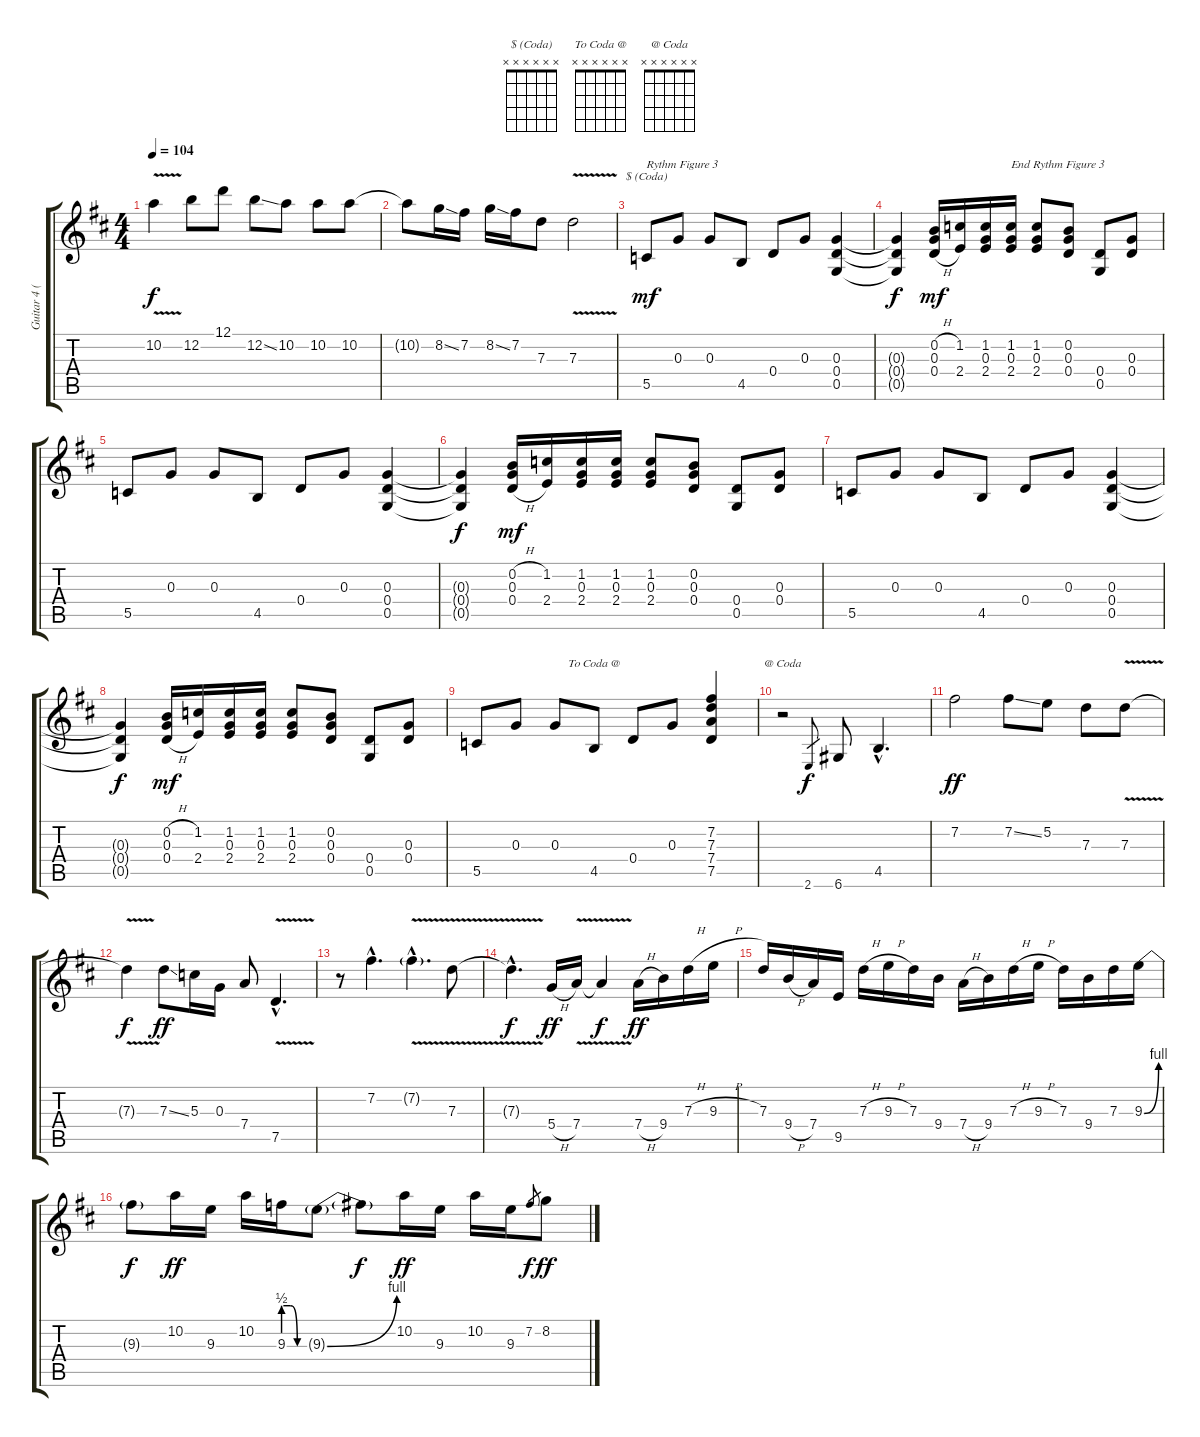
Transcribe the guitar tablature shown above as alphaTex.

\track ("Guitar 4 (Lead-Solo)" "Guitar 4 (") {instrument electricguitarclean}
\staff {score tabs}
\tuning (D4 B3 G3 D3 G2 D2) {hide}
\chord ("$ (Coda)" x x x x x x)
\chord ("To Coda @" x x x x x x)
\chord ("@ Coda" x x x x x x)
\ts (4 4)
\tempo 104
\clef g2
\ks d
10.2{v t}.4{dy f} 12.2.8 12.1.8 12.2{ss}.8 10.2.8 10.2.8 10.2.8 |
10.2{t}.8 8.2{ss}.16 7.2.16 8.2{ss}.16 7.2.16 7.3.8 7.3{v}.2 |
5.5.8{ch "$ (Coda)" txt "Rythm Figure 3" dy mf} 0.3.8 0.3.8 4.5.8 0.4.8 0.3.8 (0.3 0.4 0.5).4 |
(0.3{t} 0.4{t} 0.5{t}).4{dy f} (0.2{h} 0.3 0.4{h}).16{dy mf} (1.2 2.4).16 (1.2 0.3 2.4).16 (1.2 0.3 2.4).16{txt "End Rythm Figure 3"} (1.2 0.3 2.4).8 (0.2 0.3 0.4).8 (0.4 0.5).8 (0.3 0.4).8 |
5.5.8 0.3.8 0.3.8 4.5.8 0.4.8 0.3.8 (0.3 0.4 0.5).4 |
(0.3{t} 0.4{t} 0.5{t}).4{dy f} (0.2{h} 0.3 0.4{h}).16{dy mf} (1.2 2.4).16 (1.2 0.3 2.4).16 (1.2 0.3 2.4).16 (1.2 0.3 2.4).8 (0.2 0.3 0.4).8 (0.4 0.5).8 (0.3 0.4).8 |
5.5.8 0.3.8 0.3.8 4.5.8 0.4.8 0.3.8 (0.3 0.4 0.5).4 |
(0.3{t} 0.4{t} 0.5{t}).4{dy f} (0.2{h} 0.3 0.4{h}).16{dy mf} (1.2 2.4).16 (1.2 0.3 2.4).16 (1.2 0.3 2.4).16 (1.2 0.3 2.4).8 (0.2 0.3 0.4).8 (0.4 0.5).8 (0.3 0.4).8 |
5.5.8 0.3.8 0.3.8 4.5.8{ch "To Coda @"} 0.4.8 0.3.8 (7.2 7.3 7.4 7.5).4 |
r.2{ch "@ Coda"} 2.6.8{gr dy f} 6.6.8 4.5{hac}.4{d} |
7.2.2{dy ff} 7.2{ss}.8 5.2.8 7.3.8 7.3{v}.8 |
7.3{v t}.4{dy f} 7.3{ss}.8{dy ff} 5.3.16 0.3.16 7.4.8 7.5{v hac}.4{d} |
r.8 7.2{hac}.4{d} 7.2{v g hac}.4{d} 7.3{v}.8 |
7.3{hac t}.4{d dy f} 5.4{h}.16{dy ff} 7.4{v}.16 7.4{v t}.4{dy f} 7.4{h}.16{dy ff} 9.4.16 7.3{h}.16 9.3{h}.16 |
7.3.16 9.4{h}.16 7.4.16 9.5.16 7.3{h}.16 9.3{h}.16 7.3.16 9.4.16 7.4{h}.16 9.4.16 7.3{h}.16 9.3{h}.16 7.3.16 9.4.16 7.3.16 9.3{be (bend 0 0 60 4)}.16 |
9.3{t}.8{dy f} 10.2.16{dy ff} 9.3.16 10.2.16 9.3{be (custom 0 2 20 2 40 0 60 0)}.16 9.3{be (bend 0 0 60 4) g}.8 9.3{t}.8{dy f} 10.2.16{dy ff} 9.3.16 10.2.16 9.3.16 7.2.8{gr dy f} 8.2.8{dy ff}
